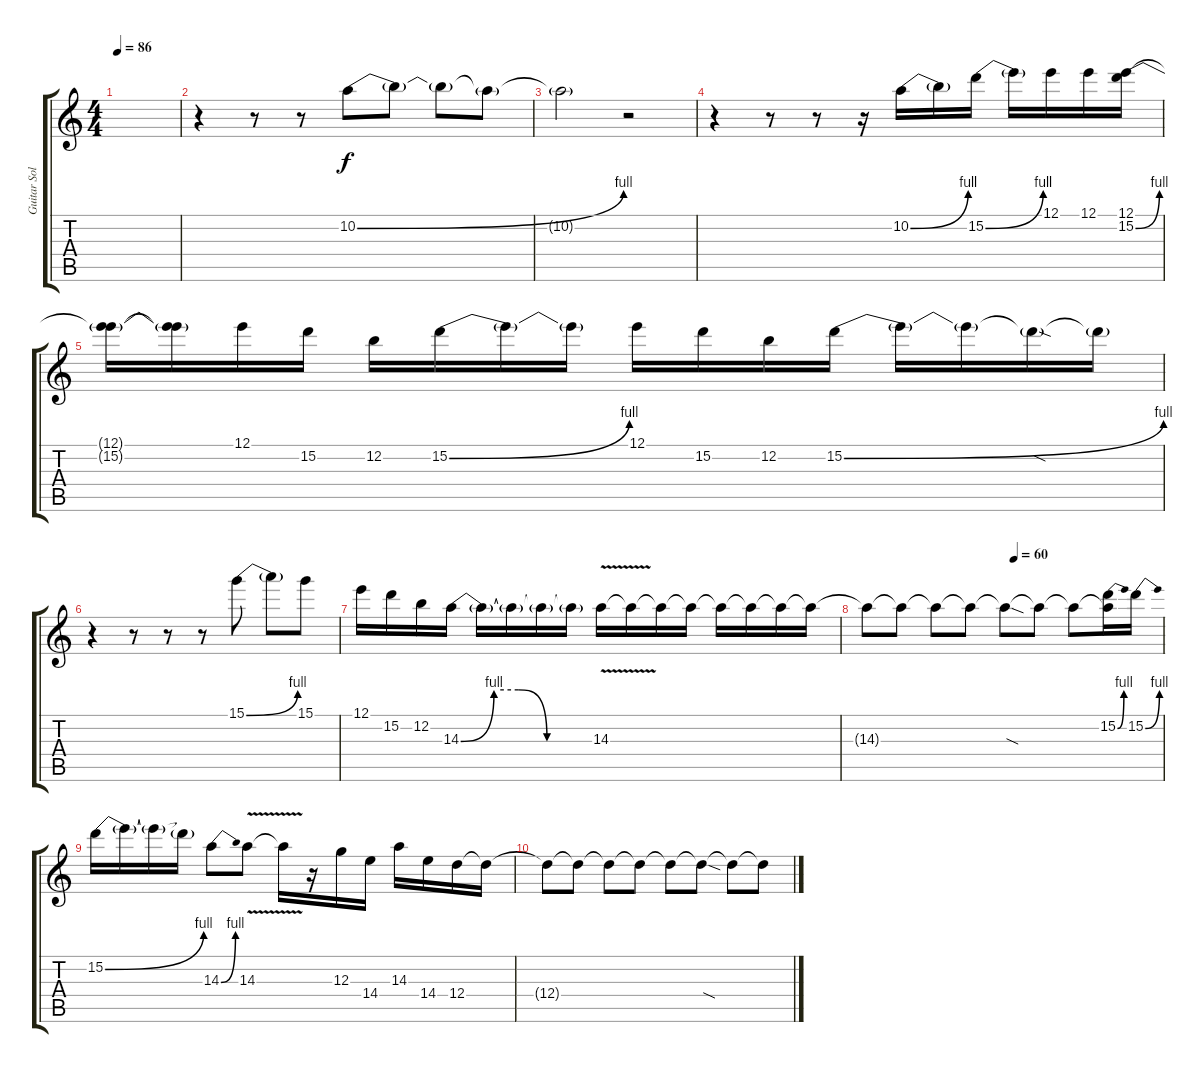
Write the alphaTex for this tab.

\track ("Guitar Solo" "Guitar Sol") {instrument overdrivenguitar}
\staff {score tabs}
\tuning (E4 B3 G3 D3 A2 E2) {hide}
\ts (4 4)
\tempo 86
\clef g2
\ks c
|
r.4 r.8 r.8 10.2{be (bend 0 0 60 4)}.8 10.2{t}.8 10.2{t}.8 10.2{t}.8 |
10.2{t}.2 r.2 |
r.4 r.8 r.8 r.16 10.2{be (bend 0 0 60 4)}.16 10.2{t}.16 15.2{be (bend 0 0 60 4)}.16 15.2{t}.16 12.1.16 12.1.16 (12.1 15.2{be (bend 0 0 60 4)}).16 |
(12.1{t} 15.2{t}).16 (12.1{t} 15.2{t}).16 12.1.16 15.2.16 12.2.16 15.2{be (bend 0 0 60 4)}.16 15.2{t}.16 15.2{t}.16 12.1.16 15.2.16 12.2.16 15.2{be (bend 0 0 60 4)}.16 15.2{t}.16 15.2{t}.16 15.2{sod t}.16 15.2{t}.16 |
r.4 r.8 r.8 r.8 15.1{be (bend 0 0 60 4)}.8 15.1{t}.8 15.1.8 |
12.1.16 15.2.16 12.2.16 14.3{be (custom 0 0 15 4 26 4 39 0 60 0)}.16 14.3{t}.16 14.3{t}.16 14.3{t}.16 14.3{t}.16 14.3{v}.16 14.3{t}.16 14.3{t}.16 14.3{t}.16 14.3{t}.16 14.3{t}.16 14.3{t}.16 14.3{t}.16 |
\tempo (60 0.5)
14.3{t}.8 14.3{t}.8 14.3{t}.8 14.3{t}.8 14.3{sod t}.8 14.3{t}.8 14.3{t}.8 (15.2{be (bend 0 0 60 4)} 14.3{t}).16 15.2{be (bend 0 0 60 4)}.16 |
15.2{be (bend 0 0 60 4)}.16 15.2{t}.16 15.2{t}.16 15.2{t}.16 14.3{be (bend 0 0 60 4)}.8 14.3{v}.8 14.3{t}.16 r.16 12.3.16 14.4.16 14.3.16 14.4.16 12.4.16 12.4{t}.16 |
12.4{t}.8 12.4{t}.8 12.4{t}.8 12.4{t}.8 12.4{t}.8 12.4{sod t}.8 12.4{t}.8 12.4{t}.8
